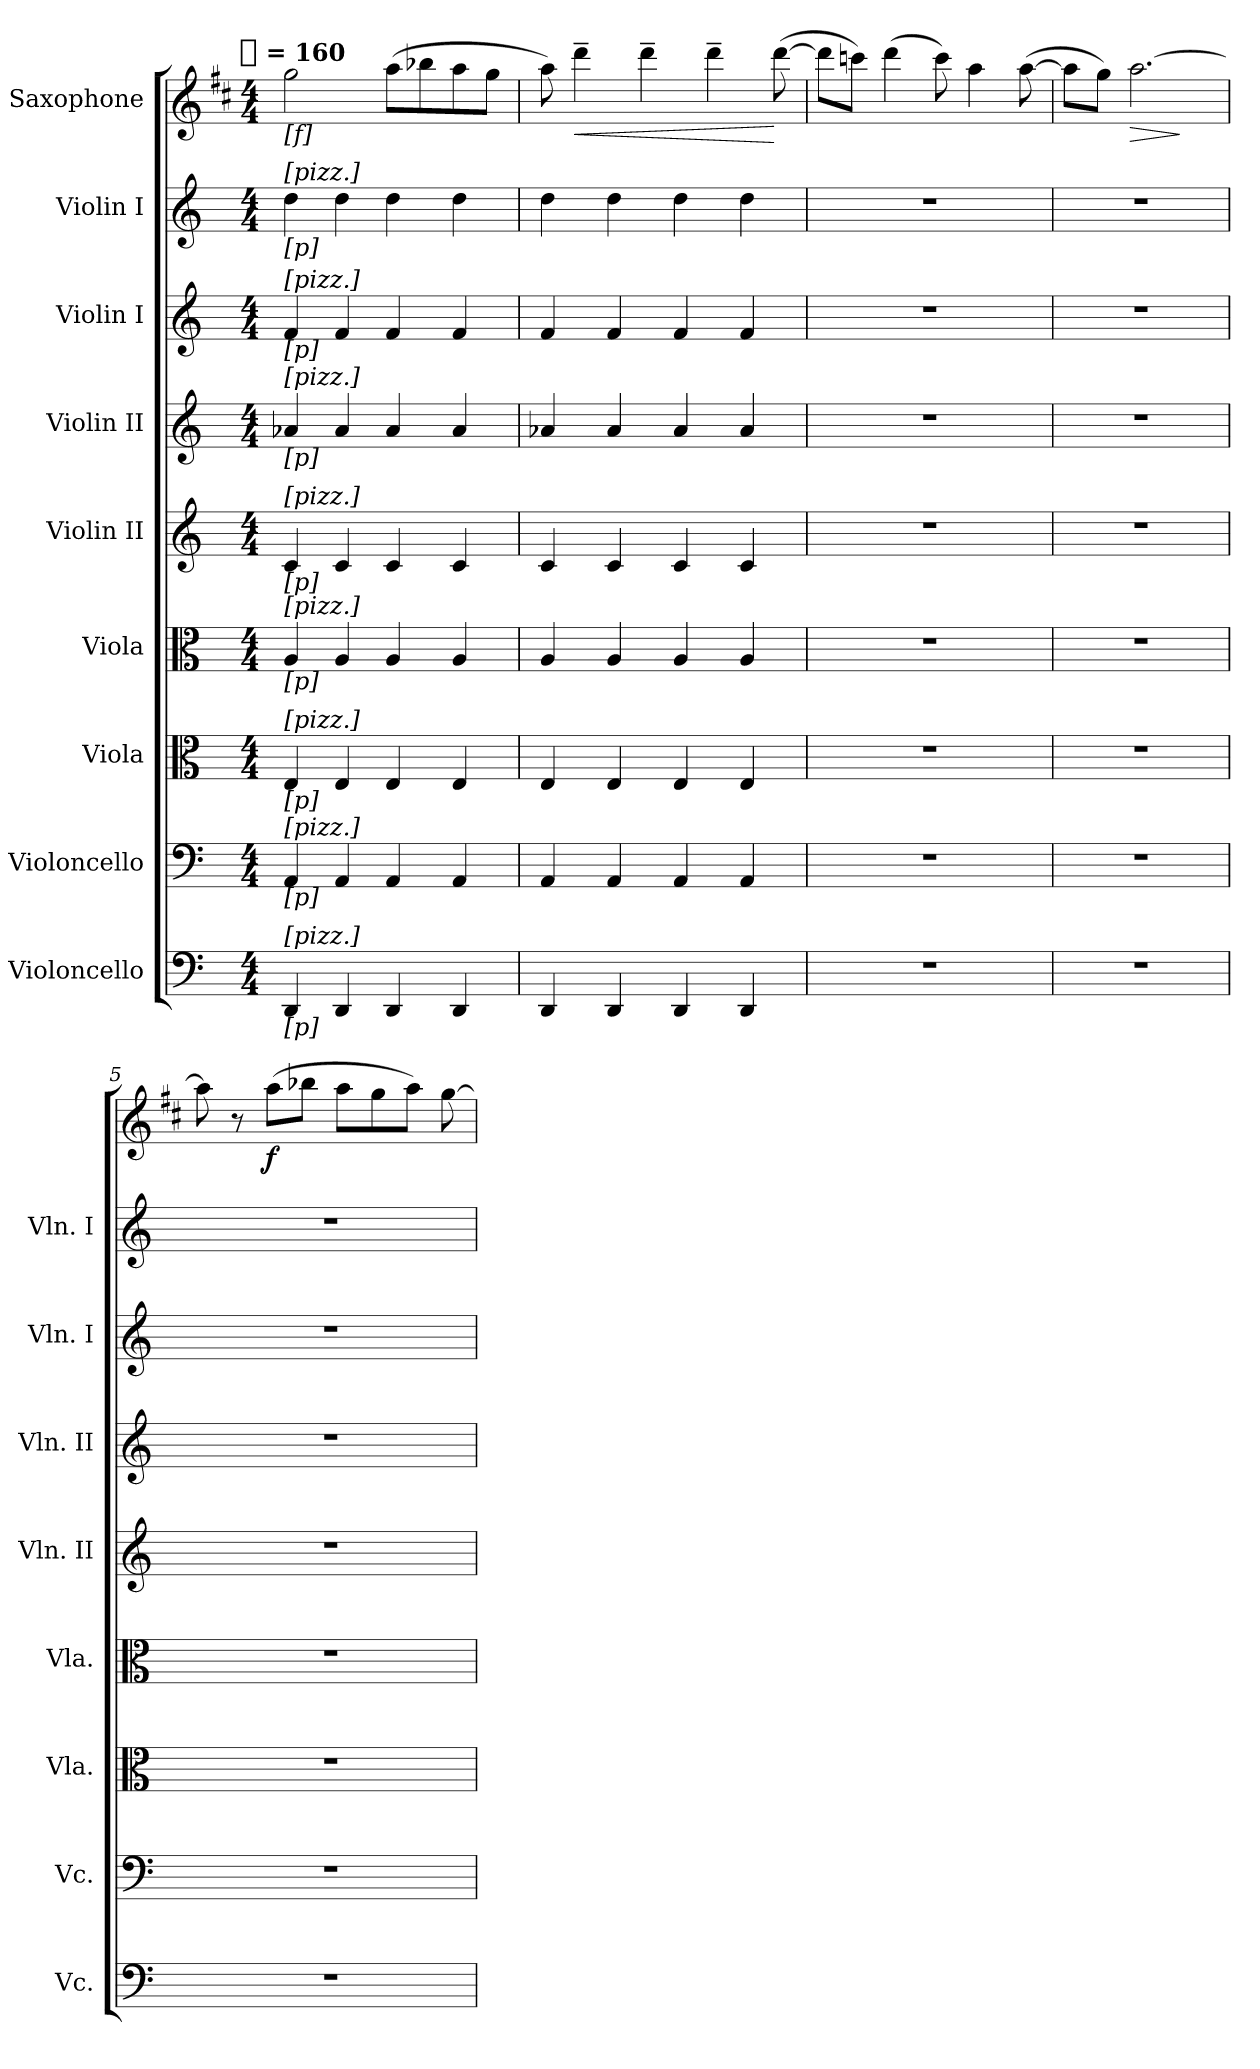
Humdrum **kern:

**kern	**kern	**kern	**kern	**kern	**kern	**kern	**kern	**kern	**dynam
*part9	*part8	*part7	*part6	*part5	*part4	*part3	*part2	*part1	*part1
*staff9	*staff8	*staff7	*staff6	*staff5	*staff4	*staff3	*staff2	*staff1	*staff1
*I"Violoncello	*I"Violoncello	*I"Viola	*I"Viola	*I"Violin II	*I"Violin II	*I"Violin I	*I"Violin I	*I"Saxophone	*
*I'Vc.	*I'Vc.	*I'Vla.	*I'Vla.	*I'Vln. II	*I'Vln. II	*I'Vln. I	*I'Vln. I	*	*
*clefF4	*clefF4	*clefC3	*clefC3	*clefG2	*clefG2	*clefG2	*clefG2	*clefG2	*
*	*	*	*	*	*	*	*	*ITrd1c2	*
*k[]	*k[]	*k[]	*k[]	*k[]	*k[]	*k[]	*k[]	*k[]	*
*	*	*	*	*	*	*	*	*C:	*
!!LO:TX:omd:t=[quarter] = 160
*M4/4	*M4/4	*M4/4	*M4/4	*M4/4	*M4/4	*M4/4	*M4/4	*M4/4	*
*MM160	*MM160	*MM160	*MM160	*MM160	*MM160	*MM160	*MM160	*MM160	*
=1	=1	=1	=1	=1	=1	=1	=1	=1	=1
!	!	!	!	!	!	!	!	!LO:TX:b:t=[f]	!
!	!	!	!	!	!	!	!LO:TX:a:t=[pizz.]	!	!
!	!	!	!	!	!	!	!LO:TX:b:t=[p]	!	!
!	!	!	!	!	!	!LO:TX:a:t=[pizz.]	!	!	!
!	!	!	!	!	!	!LO:TX:b:t=[p]	!	!	!
!	!	!	!	!	!LO:TX:a:t=[pizz.]	!	!	!	!
!	!	!	!	!	!LO:TX:b:t=[p]	!	!	!	!
!	!	!	!	!LO:TX:a:t=[pizz.]	!	!	!	!	!
!	!	!	!	!LO:TX:b:t=[p]	!	!	!	!	!
!	!	!	!LO:TX:a:t=[pizz.]	!	!	!	!	!	!
!	!	!	!LO:TX:b:t=[p]	!	!	!	!	!	!
!	!	!LO:TX:a:t=[pizz.]	!	!	!	!	!	!	!
!	!	!LO:TX:b:t=[p]	!	!	!	!	!	!	!
!	!LO:TX:a:t=[pizz.]	!	!	!	!	!	!	!	!
!	!LO:TX:b:t=[p]	!	!	!	!	!	!	!	!
!LO:TX:a:t=[pizz.]	!	!	!	!	!	!	!	!	!
!LO:TX:b:t=[p]	!	!	!	!	!	!	!	!	!
4DD	4AA	4E	4A	4c	4a-X	4f	4dd	2ff	.
4DD	4AA	4E	4A	4c	4a-	4f	4dd	.	.
4DD	4AA	4E	4A	4c	4a-	4f	4dd	(8ggL	.
.	.	.	.	.	.	.	.	8aa-X	.
4DD	4AA	4E	4A	4c	4a-	4f	4dd	8gg	.
.	.	.	.	.	.	.	.	8ffJ	.
=2	=2	=2	=2	=2	=2	=2	=2	=2	=2
4DD	4AA	4E	4A	4c	4a-X	4f	4dd	8gg)	.
!	!	!	!	!	!	!	!	!	!LO:HP:b
.	.	.	.	.	.	.	.	4ccc~	<
4DD	4AA	4E	4A	4c	4a-	4f	4dd	.	.
.	.	.	.	.	.	.	.	4ccc~	.
4DD	4AA	4E	4A	4c	4a-	4f	4dd	.	.
.	.	.	.	.	.	.	.	4ccc~	.
4DD	4AA	4E	4A	4c	4a-	4f	4dd	.	.
.	.	.	.	.	.	.	.	([8ccc	[
=3	=3	=3	=3	=3	=3	=3	=3	=3	=3
1r	1r	1r	1r	1r	1r	1r	1r	8cccL]	.
.	.	.	.	.	.	.	.	8bb-XJ)	.
.	.	.	.	.	.	.	.	(4ccc	.
.	.	.	.	.	.	.	.	8bb-)	.
.	.	.	.	.	.	.	.	4gg	.
.	.	.	.	.	.	.	.	([8gg	.
=4	=4	=4	=4	=4	=4	=4	=4	=4	=4
1r	1r	1r	1r	1r	1r	1r	1r	8ggL]	.
.	.	.	.	.	.	.	.	8ffJ)	.
!	!	!	!	!	!	!	!	!	!LO:HP:b
.	.	.	.	.	.	.	.	[2.gg	>
.	.	.	.	.	.	.	.	.	]
=5	=5	=5	=5	=5	=5	=5	=5	=5	=5
1r	1r	1r	1r	1r	1r	1r	1r	8gg]	.
.	.	.	.	.	.	.	.	8r	.
.	.	.	.	.	.	.	.	(8ggL	f
.	.	.	.	.	.	.	.	8aa-XJ	.
.	.	.	.	.	.	.	.	8ggL	.
.	.	.	.	.	.	.	.	8ff	.
.	.	.	.	.	.	.	.	8ggJ)	.
.	.	.	.	.	.	.	.	[8ff	.
=	=	=	=	=	=	=	=	=	=
*-	*-	*-	*-	*-	*-	*-	*-	*-	*-
